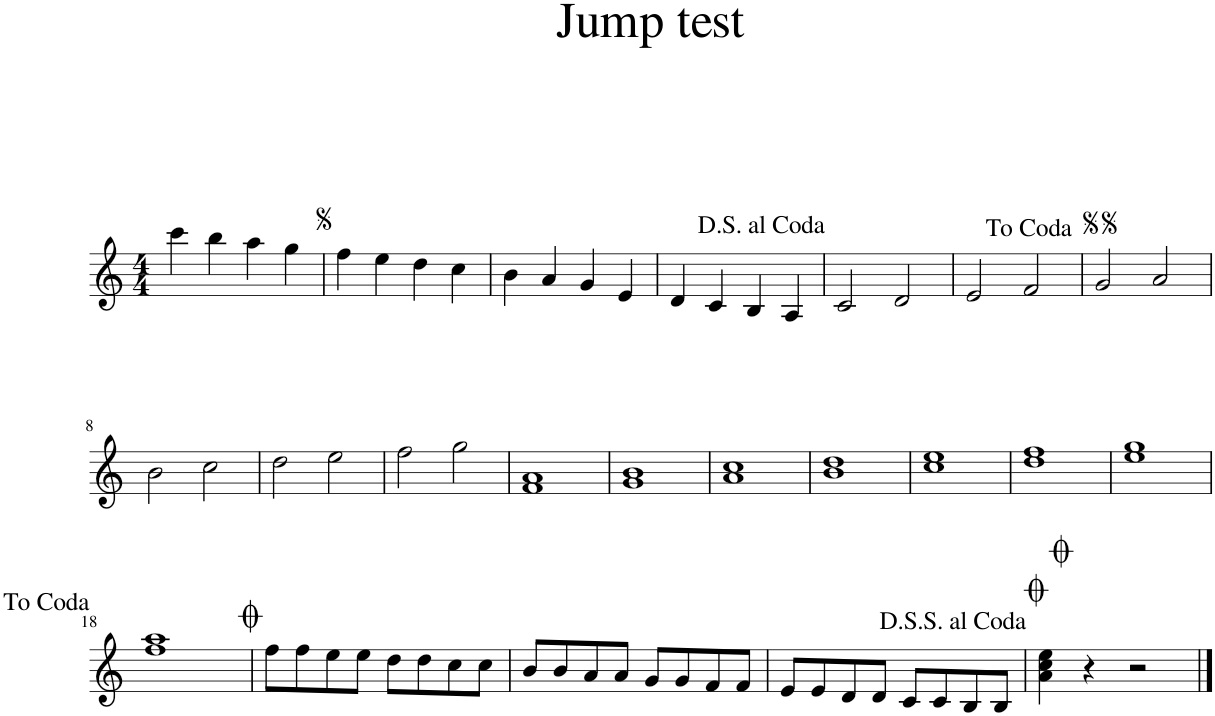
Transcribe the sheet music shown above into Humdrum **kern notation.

**kern
*part1
*staff1
*I"Voice
*I'Vo.
*clefG2
*k[]
*M4/4
=1
4ccc\
4bb\
4aa\
4gg\
=2
4ff\
4ee\
4dd\
4cc\
=3
4b\
4a/
4g/
4e/
=4
4d/
4c/
4B/
4A/
=5
2c/
2d/
=6
2e/
2f/
=7
2g/
2a/
!!LO:LB:g=z
=8
2b\
2cc\
=9
2dd\
2ee\
=10
2ff\
2gg\
=11
1f 1a
=12
1g 1b
=13
1a 1cc
=14
1b 1dd
=15
1cc 1ee
=16
1dd 1ff
=17
1ee 1gg
!!LO:LB:g=z
=18
1ff 1aa
=19
8ff\L
8ff\
8ee\
8ee\J
8dd\L
8dd\
8cc\
8cc\J
=20
8b/L
8b/
8a/
8a/J
8g/L
8g/
8f/
8f/J
=21
8e/L
8e/
8d/
8d/J
8c/L
8c/
8B/
8B/J
!LO:TX:a:t=D.S.S. al Coda
=22
4a\ 4cc\ 4ee\
4r
2r
==
*-
